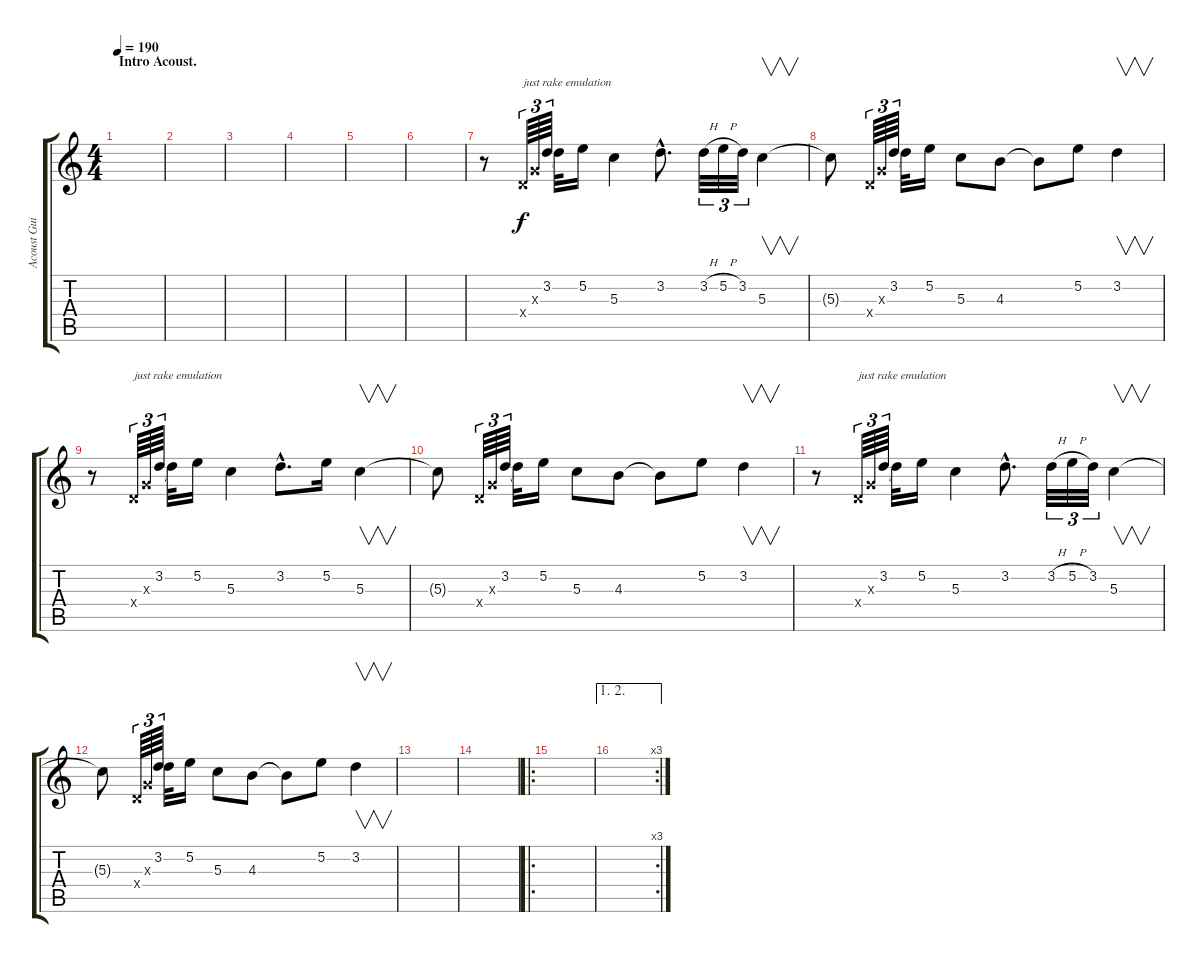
\track ("Acoust Guitar 3" "Acoust Gui") {instrument acousticguitarsteel}
\staff {score tabs}
\tuning (E4 B3 G3 D3 A2 E2) {hide}
\ts (4 4)
\section ("" "Intro Acoust.")
\tempo 190
\tempo 75
\tempo 190
\clef g2
\ks c
|
|
|
|
|
|
r.8 0.4{x}.64{tu (3 2) txt "just rake emulation"} 0.3{x}.64{tu (3 2)} 3.2.64{tu (3 2)} 3.2{t}.32 5.2.16 5.3.4 3.2{hac}.8{d} 3.2{h}.32{tu (3 2)} 5.2{h}.32{tu (3 2)} 3.2.32{tu (3 2)} 5.3.4{v} |
5.3{t}.8 0.4{x}.64{tu (3 2)} 0.3{x}.64{tu (3 2)} 3.2.64{tu (3 2)} 3.2{t}.32 5.2.16 5.3.8 4.3.8 4.3{t}.8 5.2.8 3.2.4{v} |
r.8 0.4{x}.64{tu (3 2) txt "just rake emulation"} 0.3{x}.64{tu (3 2)} 3.2.64{tu (3 2)} 3.2{t}.32 5.2.16 5.3.4 3.2{hac}.8{d} 5.2.16 5.3.4{v} |
5.3{t}.8 0.4{x}.64{tu (3 2)} 0.3{x}.64{tu (3 2)} 3.2.64{tu (3 2)} 3.2{t}.32 5.2.16 5.3.8 4.3.8 4.3{t}.8 5.2.8 3.2.4{v} |
r.8 0.4{x}.64{tu (3 2) txt "just rake emulation"} 0.3{x}.64{tu (3 2)} 3.2.64{tu (3 2)} 3.2{t}.32 5.2.16 5.3.4 3.2{hac}.8{d} 3.2{h}.32{tu (3 2)} 5.2{h}.32{tu (3 2)} 3.2.32{tu (3 2)} 5.3.4{v} |
5.3{t}.8 0.4{x}.64{tu (3 2)} 0.3{x}.64{tu (3 2)} 3.2.64{tu (3 2)} 3.2{t}.32 5.2.16 5.3.8 4.3.8 4.3{t}.8 5.2.8 3.2.4{v} |
|
|
\ro
|
\ae (1 2)
\rc 3
